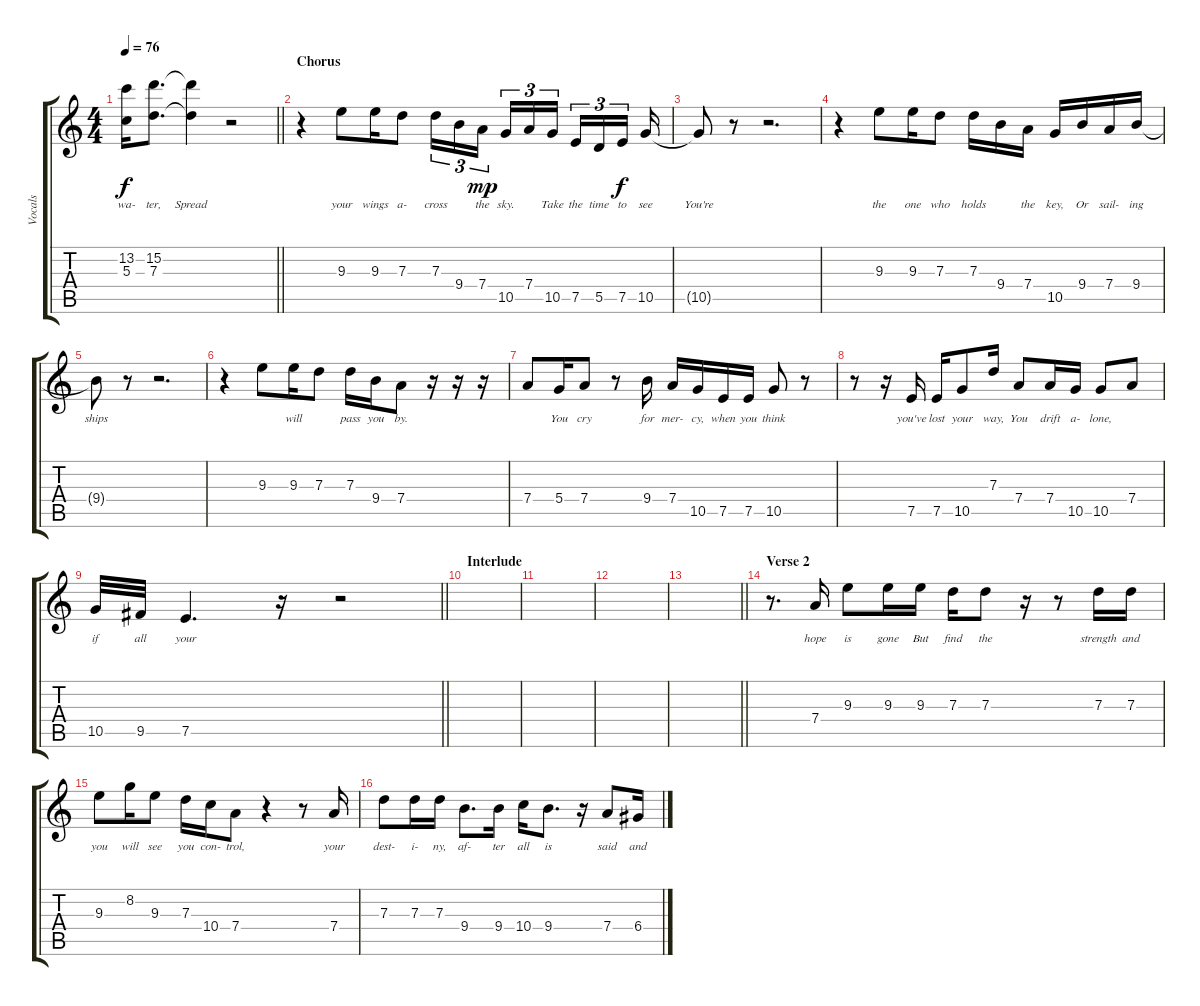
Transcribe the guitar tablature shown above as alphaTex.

\track ("Vocals" "Vocals") {instrument contrabass}
\staff {score tabs}
\tuning (E4 B3 G3 D3 A2 E2) {hide}
\ts (4 4)
\tempo 76
\clef g2
\barLineRight lightlight
\ks c
(13.2 5.3).16{lyrics (0 "wa-") lyrics (1 "") lyrics (2 "") lyrics (3 "") lyrics (4 "") dy f} (15.2 7.3).8{d lyrics (0 "ter,") lyrics (1 "") lyrics (2 "") lyrics (3 "") lyrics (4 "")} (15.2{t} 7.3{t}).4{lyrics (0 "Spread") lyrics (1 "") lyrics (2 "") lyrics (3 "") lyrics (4 "")} r.2 |
\section ("" "Chorus")
r.4 9.3.8{lyrics (0 "your") lyrics (1 "") lyrics (2 "") lyrics (3 "") lyrics (4 "")} 9.3.16{lyrics (0 "wings") lyrics (1 "") lyrics (2 "") lyrics (3 "") lyrics (4 "")} 7.3.8{lyrics (0 "a-") lyrics (1 "") lyrics (2 "") lyrics (3 "") lyrics (4 "")} 7.3.16{tu (3 2) lyrics (0 "cross") lyrics (1 "") lyrics (2 "") lyrics (3 "") lyrics (4 "")} 9.4.16{tu (3 2) lyrics (0 "") lyrics (1 "") lyrics (2 "") lyrics (3 "") lyrics (4 "")} 7.4.16{tu (3 2) lyrics (0 "the") lyrics (1 "") lyrics (2 "") lyrics (3 "") lyrics (4 "") dy mp beam splitsecondary} 10.5.16{tu (3 2) lyrics (0 "sky.") lyrics (1 "") lyrics (2 "") lyrics (3 "") lyrics (4 "")} 7.4.16{tu (3 2) lyrics (0 "") lyrics (1 "") lyrics (2 "") lyrics (3 "") lyrics (4 "")} 10.5.16{tu (3 2) lyrics (0 "Take") lyrics (1 "") lyrics (2 "") lyrics (3 "") lyrics (4 "") beam splitsecondary} 7.5.16{tu (3 2) lyrics (0 "the") lyrics (1 "") lyrics (2 "") lyrics (3 "") lyrics (4 "")} 5.5.16{tu (3 2) lyrics (0 "time") lyrics (1 "") lyrics (2 "") lyrics (3 "") lyrics (4 "")} 7.5.16{tu (3 2) lyrics (0 "to") lyrics (1 "") lyrics (2 "") lyrics (3 "") lyrics (4 "") dy f beam splitsecondary} 10.5.16{lyrics (0 "see") lyrics (1 "") lyrics (2 "") lyrics (3 "") lyrics (4 "")} |
10.5{t}.8{lyrics (0 "You're") lyrics (1 "") lyrics (2 "") lyrics (3 "") lyrics (4 "")} r.8 r.2{d} |
r.4 9.3.8{lyrics (0 "the") lyrics (1 "") lyrics (2 "") lyrics (3 "") lyrics (4 "")} 9.3.16{lyrics (0 "one") lyrics (1 "") lyrics (2 "") lyrics (3 "") lyrics (4 "")} 7.3.8{lyrics (0 "who") lyrics (1 "") lyrics (2 "") lyrics (3 "") lyrics (4 "")} 7.3.16{lyrics (0 "holds") lyrics (1 "") lyrics (2 "") lyrics (3 "") lyrics (4 "")} 9.4.16{lyrics (0 "") lyrics (1 "") lyrics (2 "") lyrics (3 "") lyrics (4 "")} 7.4.16{lyrics (0 "the") lyrics (1 "") lyrics (2 "") lyrics (3 "") lyrics (4 "")} 10.5.16{lyrics (0 "key,") lyrics (1 "") lyrics (2 "") lyrics (3 "") lyrics (4 "")} 9.4.16{lyrics (0 "Or") lyrics (1 "") lyrics (2 "") lyrics (3 "") lyrics (4 "")} 7.4.16{lyrics (0 "sail-") lyrics (1 "") lyrics (2 "") lyrics (3 "") lyrics (4 "")} 9.4.16{lyrics (0 "ing") lyrics (1 "") lyrics (2 "") lyrics (3 "") lyrics (4 "")} |
9.4{t}.8{lyrics (0 "ships") lyrics (1 "") lyrics (2 "") lyrics (3 "") lyrics (4 "")} r.8 r.2{d} |
r.4 9.3.8{lyrics (0 "") lyrics (1 "") lyrics (2 "") lyrics (3 "") lyrics (4 "")} 9.3.16{lyrics (0 "will") lyrics (1 "") lyrics (2 "") lyrics (3 "") lyrics (4 "")} 7.3.8{lyrics (0 "") lyrics (1 "") lyrics (2 "") lyrics (3 "") lyrics (4 "")} 7.3.16{lyrics (0 "pass") lyrics (1 "") lyrics (2 "") lyrics (3 "") lyrics (4 "")} 9.4.16{lyrics (0 "you") lyrics (1 "") lyrics (2 "") lyrics (3 "") lyrics (4 "")} 7.4.8{lyrics (0 "by.") lyrics (1 "") lyrics (2 "") lyrics (3 "") lyrics (4 "")} r.16 r.16 r.16 |
7.4.8{lyrics (0 "") lyrics (1 "") lyrics (2 "") lyrics (3 "") lyrics (4 "")} 5.4.16{lyrics (0 "You") lyrics (1 "") lyrics (2 "") lyrics (3 "") lyrics (4 "")} 7.4.8{lyrics (0 "cry") lyrics (1 "") lyrics (2 "") lyrics (3 "") lyrics (4 "")} r.8 9.4.16{lyrics (0 "for") lyrics (1 "") lyrics (2 "") lyrics (3 "") lyrics (4 "")} 7.4.16{lyrics (0 "mer-") lyrics (1 "") lyrics (2 "") lyrics (3 "") lyrics (4 "")} 10.5.16{lyrics (0 "cy,") lyrics (1 "") lyrics (2 "") lyrics (3 "") lyrics (4 "")} 7.5.16{lyrics (0 "when") lyrics (1 "") lyrics (2 "") lyrics (3 "") lyrics (4 "")} 7.5.16{lyrics (0 "you") lyrics (1 "") lyrics (2 "") lyrics (3 "") lyrics (4 "")} 10.5.8{lyrics (0 "think") lyrics (1 "") lyrics (2 "") lyrics (3 "") lyrics (4 "")} r.8 |
r.8 r.16 7.5.16{lyrics (0 "you've") lyrics (1 "") lyrics (2 "") lyrics (3 "") lyrics (4 "")} 7.5.16{lyrics (0 "lost") lyrics (1 "") lyrics (2 "") lyrics (3 "") lyrics (4 "")} 10.5.8{lyrics (0 "your") lyrics (1 "") lyrics (2 "") lyrics (3 "") lyrics (4 "")} 7.3.16{lyrics (0 "way,") lyrics (1 "") lyrics (2 "") lyrics (3 "") lyrics (4 "")} 7.4.8{lyrics (0 "You") lyrics (1 "") lyrics (2 "") lyrics (3 "") lyrics (4 "")} 7.4.16{lyrics (0 "drift") lyrics (1 "") lyrics (2 "") lyrics (3 "") lyrics (4 "")} 10.5.16{lyrics (0 "a-") lyrics (1 "") lyrics (2 "") lyrics (3 "") lyrics (4 "")} 10.5.8{lyrics (0 "lone,") lyrics (1 "") lyrics (2 "") lyrics (3 "") lyrics (4 "")} 7.4.8{lyrics (0 "") lyrics (1 "") lyrics (2 "") lyrics (3 "") lyrics (4 "")} |
\barLineRight lightlight
10.5.32{lyrics (0 "if") lyrics (1 "") lyrics (2 "") lyrics (3 "") lyrics (4 "")} 9.5.32{lyrics (0 "all") lyrics (1 "") lyrics (2 "") lyrics (3 "") lyrics (4 "")} 7.5.4{d lyrics (0 "your") lyrics (1 "") lyrics (2 "") lyrics (3 "") lyrics (4 "")} r.16 r.2 |
\section ("" "Interlude")
|
|
|
\barLineRight lightlight
|
\section ("" "Verse 2")
r.8{d} 7.4.16{lyrics (0 "hope") lyrics (1 "") lyrics (2 "") lyrics (3 "") lyrics (4 "")} 9.3.8{lyrics (0 "is") lyrics (1 "") lyrics (2 "") lyrics (3 "") lyrics (4 "")} 9.3.16{lyrics (0 "gone") lyrics (1 "") lyrics (2 "") lyrics (3 "") lyrics (4 "")} 9.3.16{lyrics (0 "But") lyrics (1 "") lyrics (2 "") lyrics (3 "") lyrics (4 "")} 7.3.16{lyrics (0 "find") lyrics (1 "") lyrics (2 "") lyrics (3 "") lyrics (4 "")} 7.3.8{lyrics (0 "the") lyrics (1 "") lyrics (2 "") lyrics (3 "") lyrics (4 "")} r.16 r.8 7.3.16{lyrics (0 "strength") lyrics (1 "") lyrics (2 "") lyrics (3 "") lyrics (4 "")} 7.3.16{lyrics (0 "and") lyrics (1 "") lyrics (2 "") lyrics (3 "") lyrics (4 "")} |
9.3.8{lyrics (0 "you") lyrics (1 "") lyrics (2 "") lyrics (3 "") lyrics (4 "")} 8.2.16{lyrics (0 "will") lyrics (1 "") lyrics (2 "") lyrics (3 "") lyrics (4 "")} 9.3.8{lyrics (0 "see") lyrics (1 "") lyrics (2 "") lyrics (3 "") lyrics (4 "")} 7.3.16{lyrics (0 "you") lyrics (1 "") lyrics (2 "") lyrics (3 "") lyrics (4 "")} 10.4.16{lyrics (0 "con-") lyrics (1 "") lyrics (2 "") lyrics (3 "") lyrics (4 "")} 7.4.8{lyrics (0 "trol,") lyrics (1 "") lyrics (2 "") lyrics (3 "") lyrics (4 "")} r.4 r.8 7.4.16{lyrics (0 "your") lyrics (1 "") lyrics (2 "") lyrics (3 "") lyrics (4 "")} |
7.3.8{lyrics (0 "dest-") lyrics (1 "") lyrics (2 "") lyrics (3 "") lyrics (4 "")} 7.3.16{lyrics (0 "i-") lyrics (1 "") lyrics (2 "") lyrics (3 "") lyrics (4 "")} 7.3.16{lyrics (0 "ny,") lyrics (1 "") lyrics (2 "") lyrics (3 "") lyrics (4 "")} 9.4.8{d lyrics (0 "af-") lyrics (1 "") lyrics (2 "") lyrics (3 "") lyrics (4 "")} 9.4.16{lyrics (0 "ter") lyrics (1 "") lyrics (2 "") lyrics (3 "") lyrics (4 "")} 10.4.16{lyrics (0 "all") lyrics (1 "") lyrics (2 "") lyrics (3 "") lyrics (4 "")} 9.4.8{d lyrics (0 "is") lyrics (1 "") lyrics (2 "") lyrics (3 "") lyrics (4 "")} r.16 7.4.8{lyrics (0 "said") lyrics (1 "") lyrics (2 "") lyrics (3 "") lyrics (4 "")} 6.4.16{lyrics (0 "and") lyrics (1 "") lyrics (2 "") lyrics (3 "") lyrics (4 "")}
